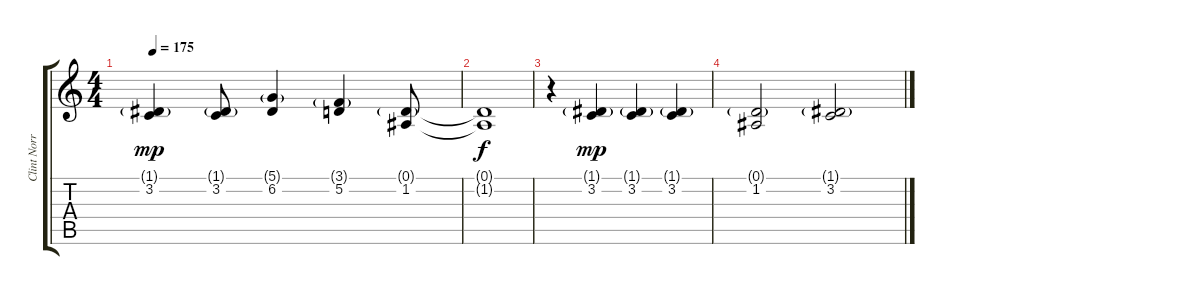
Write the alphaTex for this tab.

\track ("Clint Norris (Voice)" "Clint Norr") {instrument oboe}
\staff {score tabs}
\tuning (D4 A3 F3 C3 G2 C2) {hide}
\ts (4 4)
\tempo 175
\clef g2
\ks c
(1.1{g} 3.2).4{dy mp} (1.1{g} 3.2).8 (5.1{g} 6.2).4 (3.1{g} 5.2).4 (0.1{g} 1.2).8 |
(0.1{t} 1.2{t}).1{dy f} |
r.4 (1.1{g} 3.2).4{dy mp} (1.1{g} 3.2).4 (1.1{g} 3.2).4 |
(0.1{g} 1.2).2 (1.1{g} 3.2).2
